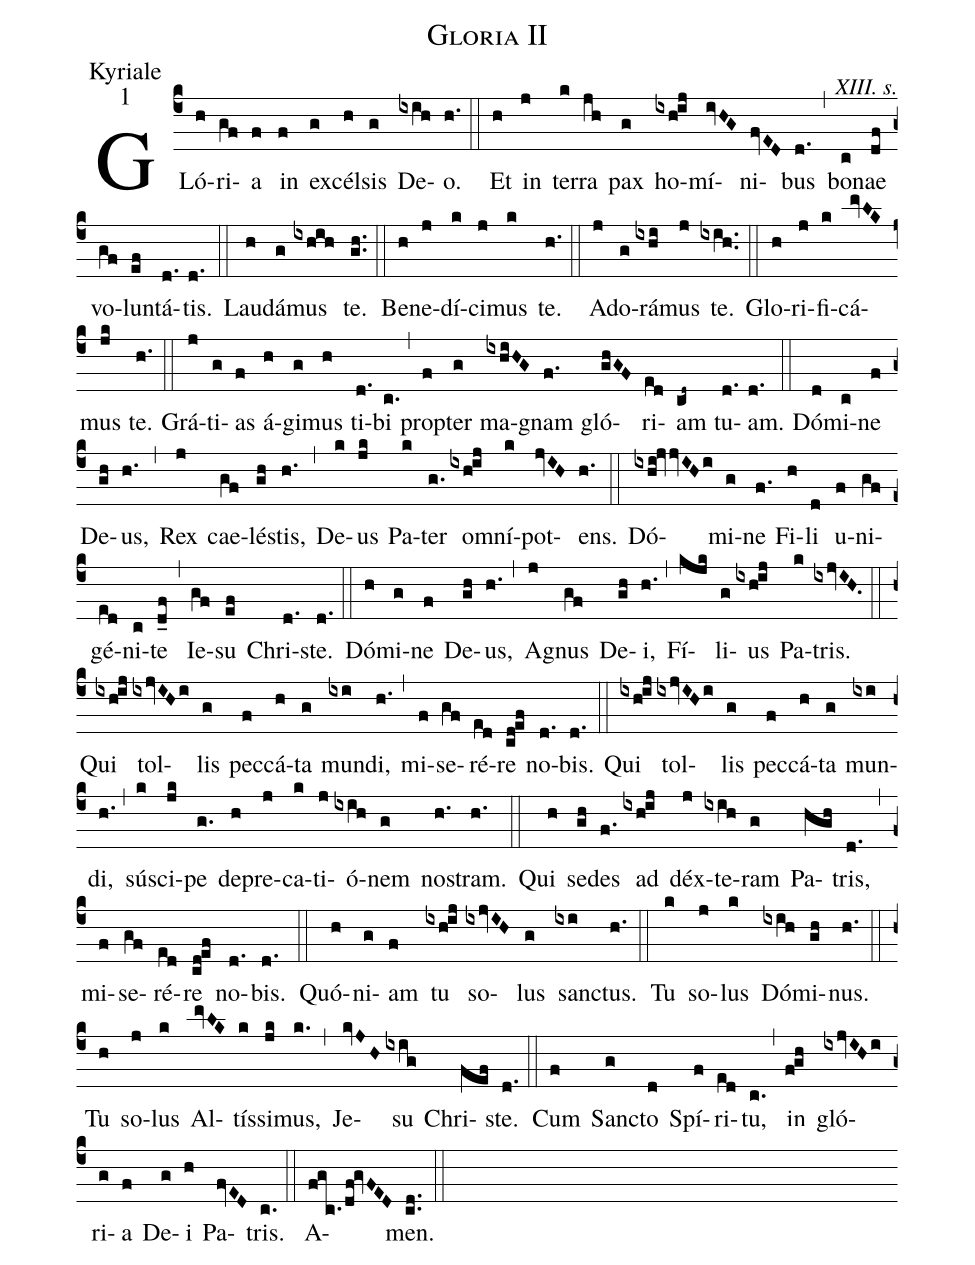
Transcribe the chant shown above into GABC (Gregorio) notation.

name:Gloria II;
office-part:Kyriale;
mode:1;
commentary:XIII. s.;
%%
(c4) GLó(h)ri(gf)a(f) in(f) ex(g)cél(h)sis(g) De(ixih)o.(h.) (::) Et(h) in(j) ter(k)ra(jh) pax(g) ho(ixh!ij)mí(ivHG)ni(fvED)bus(d.) (,) bo(c)nae(df) vo(gf)lun(ef)tá(d.)tis.(d.) (::) Lau(h)dá(g)mus(ixhih) te.(gh..) (::) Be(h)ne(j)dí(k)ci(j)mus(k) te.(h.) (::) Ad(j)o(g)rá(ixhi)mus(j) te.(ixih..) (::) Glo(h)ri(j)fi(k)cá(mvLK)mus(jk) te.(h.) (::) Grá(j)ti(g)as(f) á(h)gi(g)mus(h) ti(d.)bi(c.) (,) pro(f)pter(g) ma(ixhiHG)gnam(f.) gló(ghGF)ri(ed)am(cd~) tu(d.)am.(d.) (::) Dó(d)mi(c)ne(f) De(gh)us,(h.) (,) Rex(j) cae(gf)lé(gh)stis,(h.) (,) De(k)us(jk) Pa(k)ter(g.) o(ixh!ij)mní(k)pot(jvIH)ens.(h.) (::) Dó(ixhi!jvvIHi)mi(g)ne(f.) Fi(h)li(d) u(f)ni(gf)gé(ed)ni(c)te(d_f) (,) Ie(gf)su(ef) Chri(d.)ste.(d.) (::) Dó(h)mi(g)ne(f) De(gh)us,(h.) (,) A(j)gnus(gf) De(gh)i,(h.) (,) Fí(kjk)li(g)us(ixh!ij) Pa(k)tris.(ixjvIH.) (::) Qui(ixh!ij) tol(ixjvIHi)lis(g) pec(f)cá(h)ta(g) mun(ixi)di,(h.) (,) mi(f)se(gf)ré(ed)re(cd!ef) no(d.)bis.(d.) (::) Qui(ixh!ij) tol(ixjvIHi)lis(g) pec(f)cá(h)ta(g) mun(ixi)di,(h.) (,) sús(k)ci(jk)pe(g.) de(h)pre(j)ca(k)ti(j)ó(ixih)nem(g) no(h.)stram.(h.) (::) Qui(h) se(gh)des(f.) ad(ixh!ij) déx(j)te(ixih)ram(g) Pa(hgh)tris,(d.) (,) mi(f)se(gf)ré(ed)re(cd!ef) no(d.)bis.(d.) (::) Quó(h)ni(g)am(f) tu(ixh!ij) so(ixjvIH)lus(g) san(ixi)ctus.(h.) (::) Tu(k) so(j)lus(k) Dó(ixih)mi(gh)nus.(h.) (::) Tu(h) so(j)lus(k) Al(mvLK)tís(k)si(jk)mus,(k.) (,) Je(kvJH)su(ixig) Chri(fef)ste.(d.) (::) Cum(f) San(g)cto(d) Spí(f)ri(ed)tu,(c.) (,) in(f!gh) gló(ixjvIHi)ri(g)a(f) De(g)i(h) Pa(fvED)tris.(c.) (::) A(fgc./df!gvFED)men.(cd..) (::)
